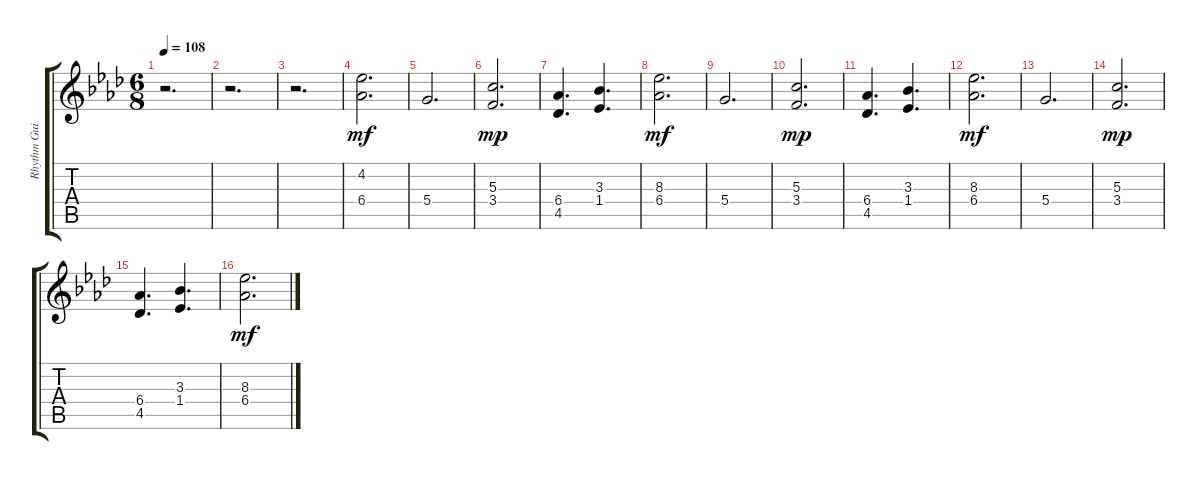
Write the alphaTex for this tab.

\track ("Rhythm Guitar #1" "Rhythm Gui") {instrument overdrivenguitar}
\staff {score tabs}
\tuning (E4 B3 G3 D3 A2 E2) {hide}
\ts (6 8)
\tempo 108
\clef g2
\ks ab
r.2{d dy f} |
r.2{d} |
r.2{d} |
(4.2 6.4).2{d dy mf} |
5.4.2{d} |
(5.3 3.4).2{d dy mp} |
(6.4 4.5).4{d} (3.3 1.4).4{d} |
(8.3 6.4).2{d dy mf} |
5.4.2{d} |
(5.3 3.4).2{d dy mp} |
(6.4 4.5).4{d} (3.3 1.4).4{d} |
(8.3 6.4).2{d dy mf} |
5.4.2{d} |
(5.3 3.4).2{d dy mp} |
(6.4 4.5).4{d} (3.3 1.4).4{d} |
(8.3 6.4).2{d dy mf}
